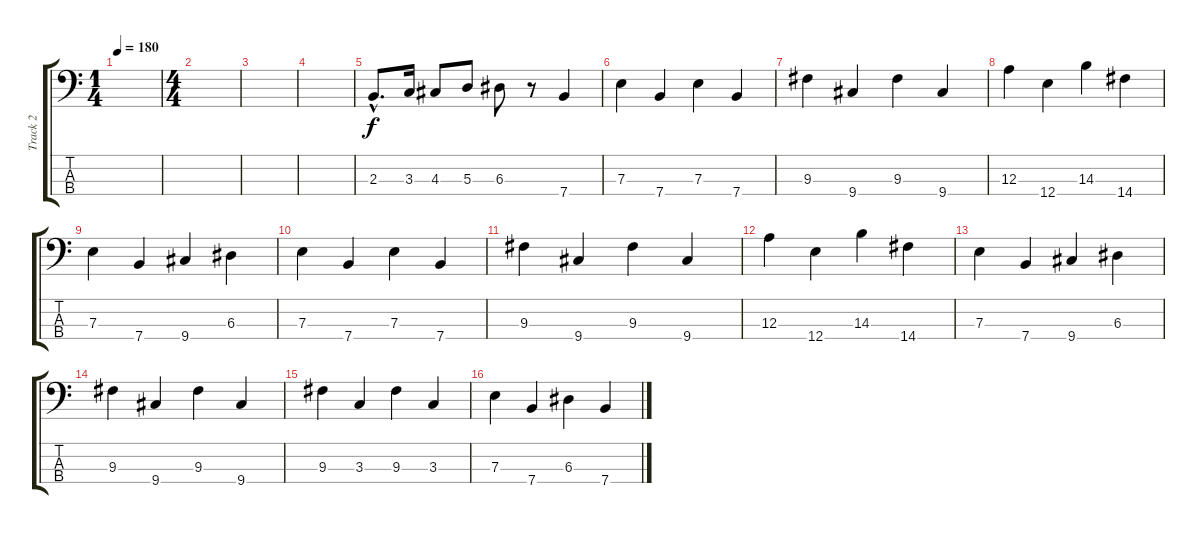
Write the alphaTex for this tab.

\track ("Track 2" "Track 2") {instrument synthbass1}
\staff {score tabs}
\tuning (G2 D2 A1 E1) {hide}
\ts (1 4)
\tempo 180
\clef f4
\ks c
|
\ts (4 4)
|
|
|
2.3{hac}.8{d} 3.3.16 4.3.8 5.3.8 6.3.8 r.8 7.4.4 |
7.3.4 7.4.4 7.3.4 7.4.4 |
9.3.4 9.4.4 9.3.4 9.4.4 |
12.3.4 12.4.4 14.3.4 14.4.4 |
7.3.4 7.4.4 9.4.4 6.3.4 |
7.3.4 7.4.4 7.3.4 7.4.4 |
9.3.4 9.4.4 9.3.4 9.4.4 |
12.3.4 12.4.4 14.3.4 14.4.4 |
7.3.4 7.4.4 9.4.4 6.3.4 |
9.3.4 9.4.4 9.3.4 9.4.4 |
9.3.4 3.3.4 9.3.4 3.3.4 |
7.3.4 7.4.4 6.3.4 7.4.4
